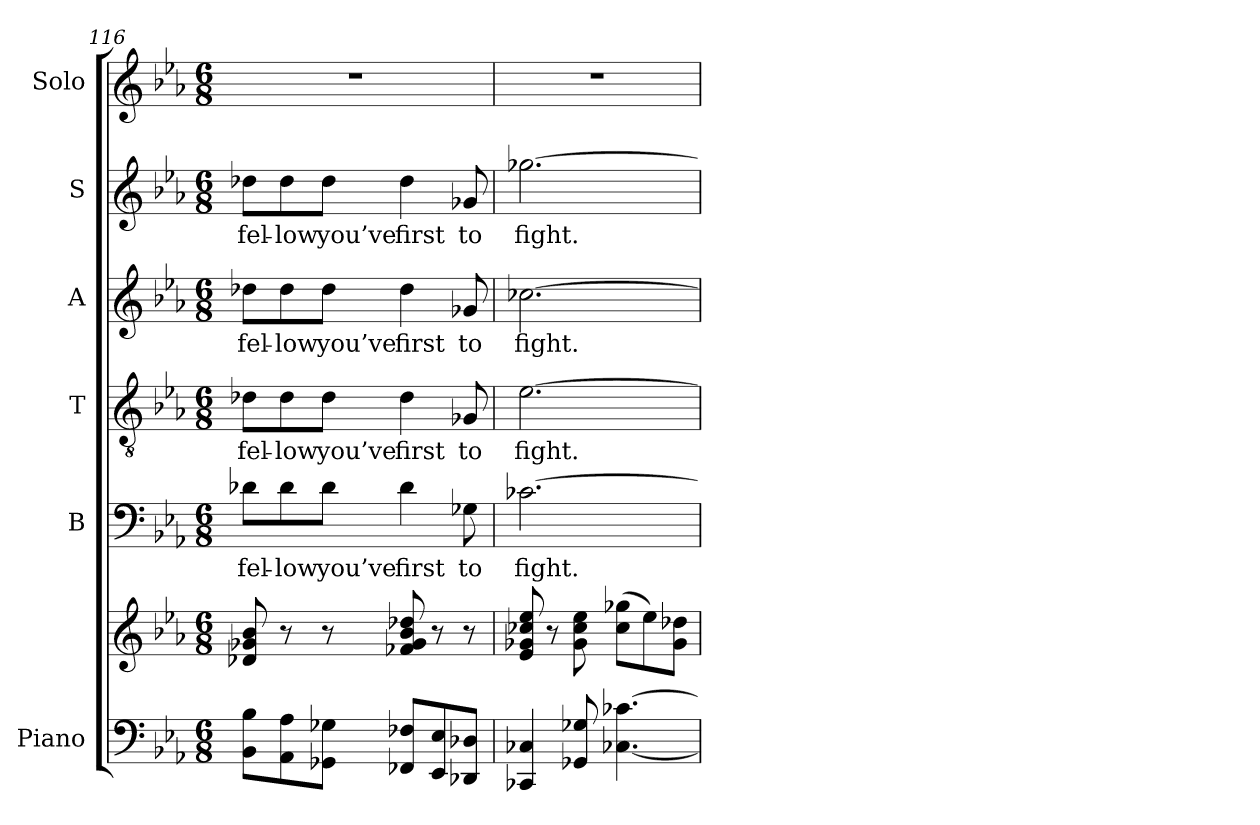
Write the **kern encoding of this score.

**kern	**kern	**kern	**text	**kern	**text	**kern	**text	**kern	**text	**kern
*part6	*part6	*part5	*part5	*part4	*part4	*part3	*part3	*part2	*part2	*part1
*staff7	*staff6	*staff5	*staff5	*staff4	*staff4	*staff3	*staff3	*staff2	*staff2	*staff1
*I"Piano	*	*I"B	*	*I"T	*	*I"A	*	*I"S	*	*I"Solo
*I'Pno	*	*I'B	*	*I'T	*	*I'A	*	*I'S	*	*
*clefF4	*clefG2	*clefF4	*	*clefGv2	*	*clefG2	*	*clefG2	*	*clefG2
*k[b-e-a-]	*k[b-e-a-]	*k[b-e-a-]	*	*k[b-e-a-]	*	*k[b-e-a-]	*	*k[b-e-a-]	*	*k[b-e-a-]
*M6/8	*M6/8	*M6/8	*	*M6/8	*	*M6/8	*	*M6/8	*	*M6/8
=116	=116	=116	=116	=116	=116	=116	=116	=116	=116	=116
!	!	!	!LO:LY:b	!	!LO:LY:b	!	!LO:LY:b	!	!LO:LY:b	!
8BB-\ 8B-\L	8d-X/ 8g-X/ 8b-/	8d-X\L	fel-	8d-X\L	fel-	8dd-X\L	fel-	8dd-X\L	fel-	2.r
!	!	!	!LO:LY:b	!	!LO:LY:b	!	!LO:LY:b	!	!LO:LY:b	!
8AA-\ 8A-\	8r	8d-\	-low	8d-\	-low	8dd-\	-low	8dd-\	-low	.
!	!	!	!LO:LY:b	!	!LO:LY:b	!	!LO:LY:b	!	!LO:LY:b	!
8GG-X\ 8G-X\J	8r	8d-\J	you’ve	8d-\J	you’ve	8dd-\J	you’ve	8dd-\J	you’ve	.
!	!	!	!LO:LY:b	!	!LO:LY:b	!	!LO:LY:b	!	!LO:LY:b	!
8FF-X/ 8F-X/L	8f-X/ 8g-/ 8b-/ 8dd-X/	4d-\	first	4d-\	first	4dd-\	first	4dd-\	first	.
8EE-/ 8E-/	8r	.	.	.	.	.	.	.	.	.
!	!	!	!LO:LY:b	!	!LO:LY:b	!	!LO:LY:b	!	!LO:LY:b	!
8DD-X/ 8D-X/J	8r	8G-X\	to	8G-X/	to	8g-X/	to	8g-X/	to	.
=117	=117	=117	=117	=117	=117	=117	=117	=117	=117	=117
!	!	!	!LO:LY:b	!	!LO:LY:b	!	!LO:LY:b	!	!LO:LY:b	!
4CC-X/ 4C-X/	8e-/ 8g-X/ 8cc-X/ 8ee-/	[2.c-X\	fight.	[2.e-\	fight.	[2.cc-X\	fight.	[2.gg-X\	fight.	2.r
.	8r	.	.	.	.	.	.	.	.	.
8GG-X/ 8G-X/	8g-\ 8cc-\ 8ee-\	.	.	.	.	.	.	.	.	.
[4.C-X\ [4.c-X\	(8cc-\ 8gg-X\L	.	.	.	.	.	.	.	.	.
.	8ee-\)	.	.	.	.	.	.	.	.	.
.	8g-\ 8dd-X\J	.	.	.	.	.	.	.	.	.
=	=	=	=	=	=	=	=	=	=	=
*-	*-	*-	*-	*-	*-	*-	*-	*-	*-	*-
